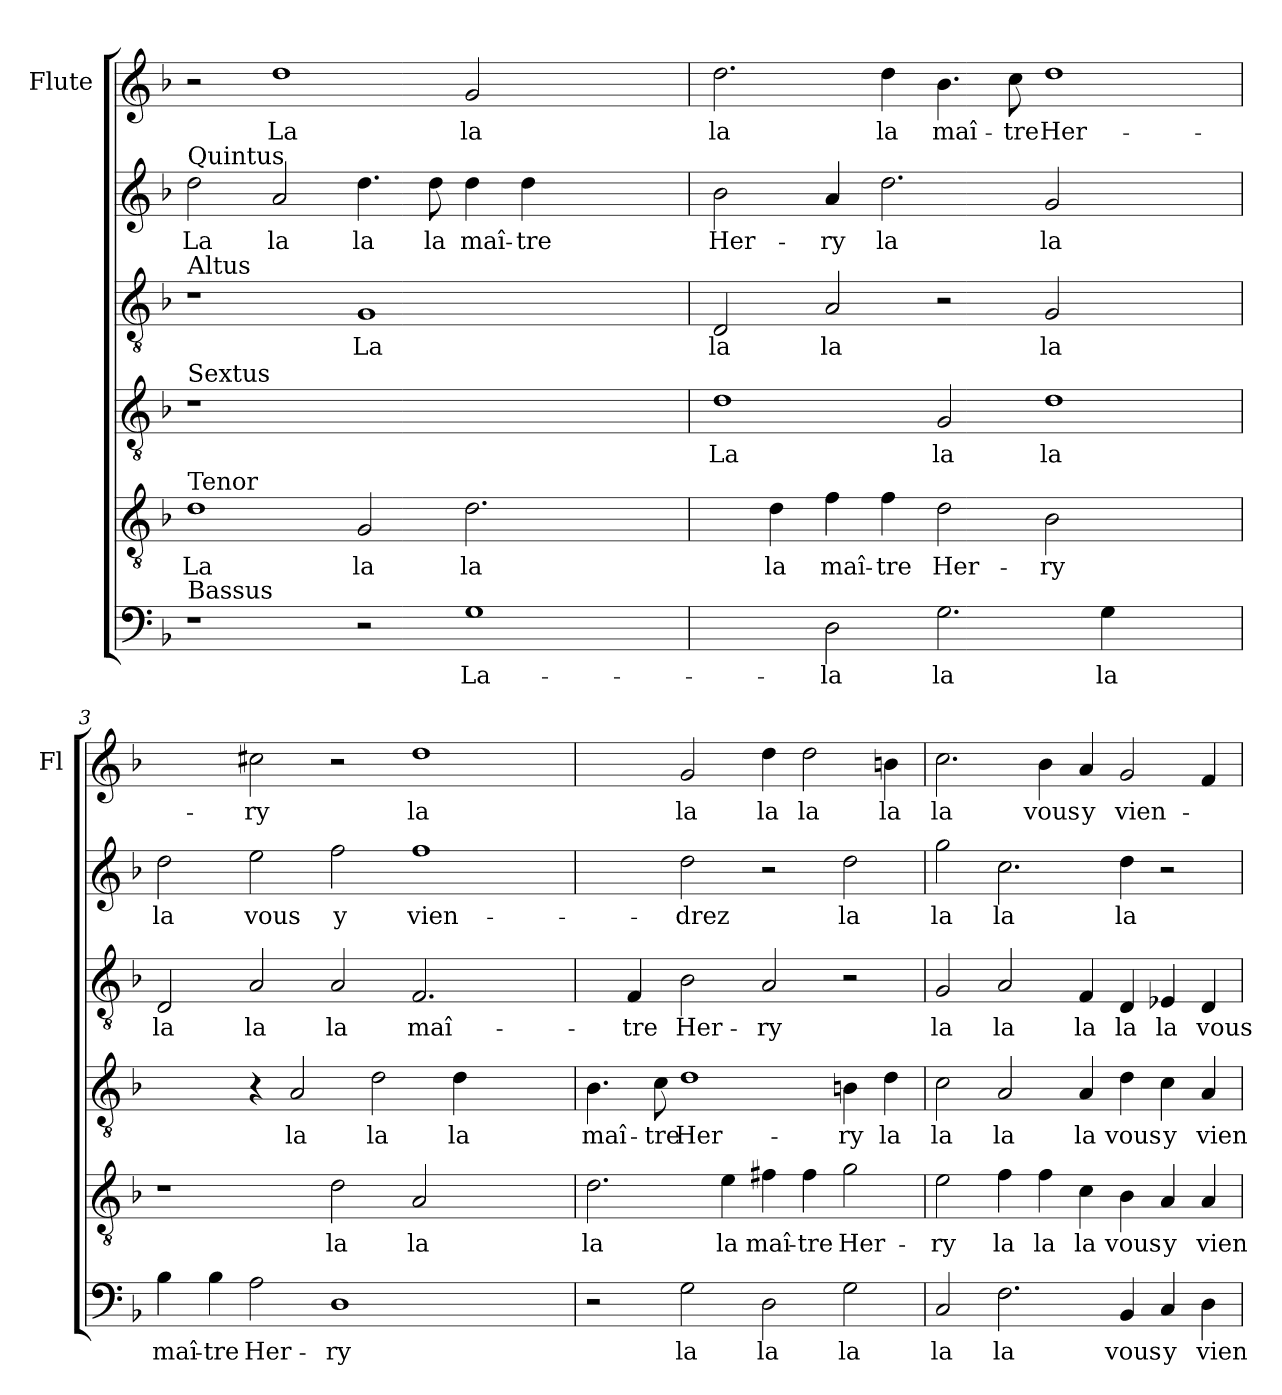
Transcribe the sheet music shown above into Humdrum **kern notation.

**kern	**text	**kern	**text	**kern	**text	**kern	**text	**kern	**text	**kern	**text
*part6	*part6	*part5	*part5	*part4	*part4	*part3	*part3	*part2	*part2	*part1	*part1
*staff6	*staff6	*staff5	*staff5	*staff4	*staff4	*staff3	*staff3	*staff2	*staff2	*staff1	*staff1
*	*	*	*	*	*	*	*	*	*	*I"Flute	*
*	*	*	*	*	*	*	*	*	*	*I'Fl	*
*clefF4	*	*clefGv2	*	*clefGv2	*	*clefGv2	*	*clefG2	*	*clefG2	*
*k[b-]	*	*k[b-]	*	*k[b-]	*	*k[b-]	*	*k[b-]	*	*k[b-]	*
*F:	*	*F:	*	*F:	*	*F:	*	*F:	*	*F:	*
=1	=1	=1	=1	=1	=1	=1	=1	=1	=1	=1	=1
!	!	!	!	!	!	!	!	!LO:TX:a:t=Quintus	!	!	!
!	!	!	!	!	!	!LO:TX:a:t=Altus	!	!	!	!	!
!	!	!	!	!LO:TX:a:t=Sextus	!	!	!	!	!	!	!
!	!	!LO:TX:a:t=Tenor	!	!	!	!	!	!	!	!	!
!LO:TX:a:t=Bassus	!	!	!	!	!	!	!	!	!	!	!
!	!	!	!LO:LY:b	!	!	!	!	!	!LO:LY:b	!	!
1r	.	1d	La	1r	.	1r	.	2dd\	La	2r	.
!	!	!	!	!	!	!	!	!	!LO:LY:b	!	!LO:LY:b
.	.	.	.	.	.	.	.	2a/	la	1dd	La
!	!	!	!LO:LY:b	!	!	!	!LO:LY:b	!	!LO:LY:b	!	!
2r	.	2G/	la	1.ryy	.	1G	La	4.dd\	la	.	.
!	!	!	!	!	!	!	!	!	!LO:LY:b	!	!
.	.	.	.	.	.	.	.	8dd\	la	.	.
!	!LO:LY:b	!	!LO:LY:b	!	!	!	!	!	!LO:LY:b	!	!LO:LY:b
1G	La-	2.d\	la	.	.	.	.	4dd\	maî-	2g/	la
!	!	!	!	!	!	!	!	!	!LO:LY:b	!	!
.	.	.	.	.	.	.	.	4dd\	-tre	.	.
.	.	.	.	.	.	2ryy	.	2ryy	.	2ryy	.
.	.	4ryy	.	.	.	.	.	.	.	.	.
=2	=2	=2	=2	=2	=2	=2	=2	=2	=2	=2	=2
!	!	!	!	!	!LO:LY:b	!	!LO:LY:b	!	!LO:LY:b	!	!LO:LY:b
2G\yy 2A\yy	.	4d\yy	.	1d	La	2D/	la	2b-\	Her-	2.dd\	la
!	!	!	!LO:LY:b	!	!	!	!	!	!	!	!
.	.	4d\	la	.	.	.	.	.	.	.	.
!	!LO:LY:b	!	!LO:LY:b	!	!	!	!LO:LY:b	!	!LO:LY:b	!	!
2D\	-la	4f\	maî-	.	.	2A/	la	4a/	-ry	.	.
!	!	!	!LO:LY:b	!	!	!	!	!	!LO:LY:b	!	!LO:LY:b
.	.	4f\	-tre	.	.	.	.	2.dd\	la	4dd\	la
!	!LO:LY:b	!	!LO:LY:b	!	!LO:LY:b	!	!	!	!	!	!LO:LY:b
2.G\	la	2d\	Her-	2G/	la	2r	.	.	.	4.b-\	maî-
!	!	!	!	!	!	!	!	!	!	!	!LO:LY:b
.	.	.	.	.	.	.	.	.	.	8cc\	-tre
!	!	!	!LO:LY:b	!	!LO:LY:b	!	!LO:LY:b	!	!LO:LY:b	!	!LO:LY:b
.	.	2B-\	-ry	1d	la	2G/	la	2g/	la	1dd	Her-
!	!LO:LY:b	!	!	!	!	!	!	!	!	!	!
4G\	la	.	.	.	.	.	.	.	.	.	.
2ryy	.	2ryy	.	.	.	2ryy	.	2ryy	.	.	.
=3	=3	=3	=3	=3	=3	=3	=3	=3	=3	=3	=3
!	!LO:LY:b	!	!	!	!	!	!LO:LY:b	!	!LO:LY:b	!	!
4B-\	maî-	1r	.	2d\yy	.	2D/	la	2dd\	la	2dd\yy	.
!	!LO:LY:b	!	!	!	!	!	!	!	!	!	!
4B-\	-tre	.	.	.	.	.	.	.	.	.	.
!	!LO:LY:b	!	!	!	!	!	!LO:LY:b	!	!LO:LY:b	!	!LO:LY:b
2A\	Her-	.	.	4r	.	2A/	la	2ee\	vous	2cc#X\	-ry
!	!	!	!	!	!LO:LY:b	!	!	!	!	!	!
.	.	.	.	2A/	la	.	.	.	.	.	.
!	!LO:LY:b	!	!LO:LY:b	!	!	!	!LO:LY:b	!	!LO:LY:b	!	!
1D	-ry	2d\	la	.	.	2A/	la	2ff\	y	2r	.
!	!	!	!	!	!LO:LY:b	!	!	!	!	!	!
.	.	.	.	2d\	la	.	.	.	.	.	.
!	!	!	!LO:LY:b	!	!	!	!LO:LY:b	!	!LO:LY:b	!	!LO:LY:b
.	.	2A/	la	.	.	2.F/	maî-	1ff	vien-	1dd	la
!	!	!	!	!	!LO:LY:b	!	!	!	!	!	!
.	.	.	.	4d\	la	.	.	.	.	.	.
2ryy	.	2ryy	.	2ryy	.	.	.	.	.	.	.
.	.	.	.	.	.	4ryy	.	.	.	.	.
!!LO:LB:g=z
=4	=4	=4	=4	=4	=4	=4	=4	=4	=4	=4	=4
!	!	!	!LO:LY:b	!	!LO:LY:b	!	!	!	!	!	!
2r	.	2.d\	la	4.B-\	maî-	4F/yy	.	2ff\yy	.	2dd\yy	.
!	!	!	!	!	!	!	!LO:LY:b	!	!	!	!
.	.	.	.	.	.	4F/	-tre	.	.	.	.
!	!	!	!	!	!LO:LY:b	!	!	!	!	!	!
.	.	.	.	8c\	-tre	.	.	.	.	.	.
!	!LO:LY:b	!	!	!	!LO:LY:b	!	!LO:LY:b	!	!LO:LY:b	!	!LO:LY:b
2G\	la	.	.	1d	Her-	2B-\	Her-	2dd\	-drez	2g/	la
!	!	!	!LO:LY:b	!	!	!	!	!	!	!	!
.	.	4e\	la	.	.	.	.	.	.	.	.
!	!LO:LY:b	!	!LO:LY:b	!	!	!	!LO:LY:b	!	!	!	!LO:LY:b
2D\	la	4f#X\	maî-	.	.	2A/	-ry	2r	.	4dd\	la
!	!	!	!LO:LY:b	!	!	!	!	!	!	!	!LO:LY:b
.	.	4f#\	-tre	.	.	.	.	.	.	2dd\	la
!	!LO:LY:b	!	!LO:LY:b	!	!LO:LY:b	!	!	!	!LO:LY:b	!	!
2G\	la	2g\	Her-	4Bn\	-ry	2r	.	2dd\	la	.	.
!	!	!	!	!	!LO:LY:b	!	!	!	!	!	!LO:LY:b
.	.	.	.	4d\	la	.	.	.	.	4bn\	la
=5	=5	=5	=5	=5	=5	=5	=5	=5	=5	=5	=5
!	!LO:LY:b	!	!LO:LY:b	!	!LO:LY:b	!	!LO:LY:b	!	!LO:LY:b	!	!LO:LY:b
2C/	la	2e\	-ry	2c\	la	2G/	la	2gg\	la	2.cc\	la
!	!LO:LY:b	!	!LO:LY:b	!	!LO:LY:b	!	!LO:LY:b	!	!LO:LY:b	!	!
2.F\	la	4f\	la	2A/	la	2A/	la	2.cc\	la	.	.
!	!	!	!LO:LY:b	!	!	!	!	!	!	!	!LO:LY:b
.	.	4f\	la	.	.	.	.	.	.	4b-\	vous
!	!	!	!LO:LY:b	!	!LO:LY:b	!	!LO:LY:b	!	!	!	!LO:LY:b
.	.	4c\	la	4A/	la	4F/	la	.	.	4a/	y
!	!LO:LY:b	!	!LO:LY:b	!	!LO:LY:b	!	!LO:LY:b	!	!LO:LY:b	!	!LO:LY:b
4BB-/	vous	4B-\	vous	4d\	vous	4D/	la	4dd\	la	2g/	vien-
!	!LO:LY:b	!	!LO:LY:b	!	!LO:LY:b	!	!LO:LY:b	!	!	!	!
4C/	y	4A/	y	4c\	y	4E-X/	la	2r	.	.	.
!	!LO:LY:b	!	!LO:LY:b	!	!LO:LY:b	!	!LO:LY:b	!	!	!	!
4D\	vien-	4A/	vien-	4A/	vien-	4D/	vous	.	.	4f/	.
=	=	=	=	=	=	=	=	=	=	=	=
*-	*-	*-	*-	*-	*-	*-	*-	*-	*-	*-	*-
